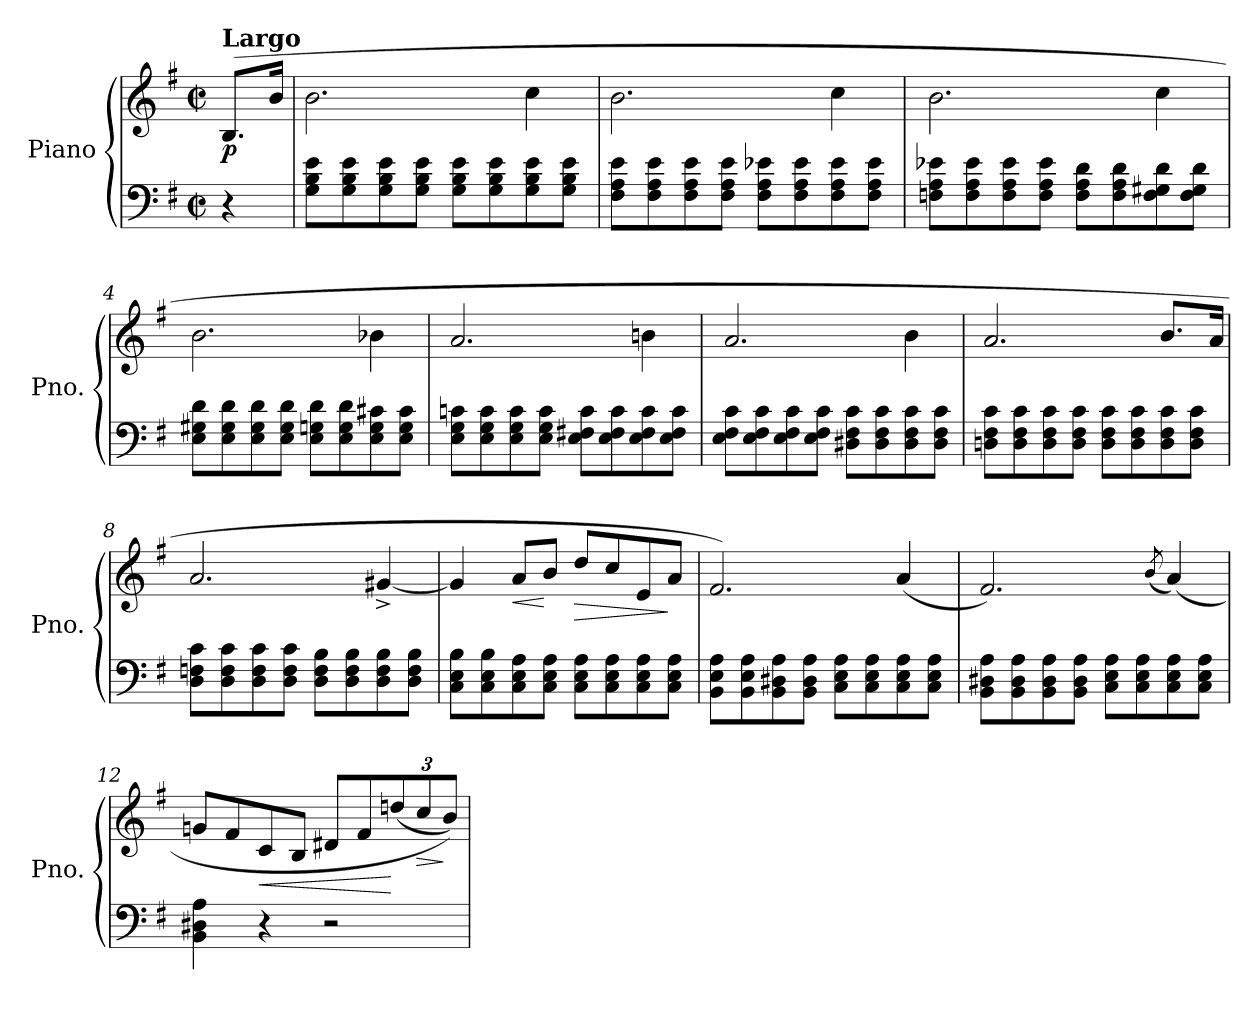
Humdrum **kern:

**kern	**kern	**dynam
*part1	*part1	*part1
*staff2	*staff1	*staff1/2
*I"Piano	*	*
*I'Pno.	*	*
*clefF4	*clefG2	*
*k[f#]	*k[f#]	*
*M4/4	*M4/4	*
*met(c|)	*met(c|)	*
=	=	=
!	!LO:TX:a:B:t=Largo	!
!	!	!LO:DY:b
4r	(8.B/L	p
.	16b/Jk	.
=1	=1	=1
!	!	!LO:DY:b
8G\ 8B\ 8e\L	2.b\	other-dynamics
8G\ 8B\ 8e\	.	.
8G\ 8B\ 8e\	.	.
8G\ 8B\ 8e\J	.	.
8G\ 8B\ 8e\L	.	.
8G\ 8B\ 8e\	.	.
8G\ 8B\ 8e\	4cc\	.
8G\ 8B\ 8e\J	.	.
=2	=2	=2
8F#\ 8A\ 8e\L	2.b\	.
8F#\ 8A\ 8e\	.	.
8F#\ 8A\ 8e\	.	.
8F#\ 8A\ 8e\J	.	.
8F#\ 8A\ 8e-X\L	.	.
8F#\ 8A\ 8e-\	.	.
8F#\ 8A\ 8e-\	4cc\	.
8F#\ 8A\ 8e-\J	.	.
=3	=3	=3
8Fn\ 8A\ 8e-X\L	2.b\	.
8F\ 8A\ 8e-\	.	.
8F\ 8A\ 8e-\	.	.
8F\ 8A\ 8e-\J	.	.
8F\ 8A\ 8d\L	.	.
8F\ 8A\ 8d\	.	.
8F\ 8G#X\ 8d\	4cc\	.
8F\ 8G#\ 8d\J	.	.
!!LO:LB:g=z
=4	=4	=4
8E\ 8G#X\ 8d\L	2.b\	.
8E\ 8G#\ 8d\	.	.
8E\ 8G#\ 8d\	.	.
8E\ 8G#\ 8d\J	.	.
8E\ 8Gn\ 8d\L	.	.
8E\ 8G\ 8d\	.	.
8E\ 8G\ 8c#X\	4b-X\	.
8E\ 8G\ 8c#\J	.	.
=5	=5	=5
8E\ 8G\ 8cn\L	2.a/	.
8E\ 8G\ 8c\	.	.
8E\ 8G\ 8c\	.	.
8E\ 8G\ 8c\J	.	.
8E\ 8F#X\ 8c\L	.	.
8E\ 8F#\ 8c\	.	.
8E\ 8F#\ 8c\	4bn\	.
8E\ 8F#\ 8c\J	.	.
=6	=6	=6
8E\ 8F#\ 8c\L	2.a/	.
8E\ 8F#\ 8c\	.	.
8E\ 8F#\ 8c\	.	.
8E\ 8F#\ 8c\J	.	.
8D#X\ 8F#\ 8c\L	.	.
8D#\ 8F#\ 8c\	.	.
8D#\ 8F#\ 8c\	4b\	.
8D#\ 8F#\ 8c\J	.	.
!!LO:LB:g=z
=7	=7	=7
8Dn\ 8F#\ 8c\L	2.a/	.
8D\ 8F#\ 8c\	.	.
8D\ 8F#\ 8c\	.	.
8D\ 8F#\ 8c\J	.	.
8D\ 8F#\ 8c\L	.	.
8D\ 8F#\ 8c\	.	.
8D\ 8F#\ 8c\	8.b/L	.
8D\ 8F#\ 8c\J	.	.
.	16a/Jk	.
=8	=8	=8
8D\ 8Fn\ 8c\L	2.a/	.
8D\ 8F\ 8c\	.	.
8D\ 8F\ 8c\	.	.
8D\ 8F\ 8c\J	.	.
8D\ 8F\ 8B\L	.	.
8D\ 8F\ 8B\	.	.
8D\ 8F\ 8B\	[4g#X^/	.
8D\ 8F\ 8B\J	.	.
=9	=9	=9
8C\ 8E\ 8B\L	4g#/]	.
8C\ 8E\ 8B\	.	.
!	!	!LO:HP:b
8C\ 8E\ 8A\	8a/L	<
8C\ 8E\ 8A\J	8b/J	[
!	!	!LO:HP:b
8C\ 8E\ 8A\L	8dd/L	>
8C\ 8E\ 8A\	8cc/	.
8C\ 8E\ 8A\	8e/	.
8C\ 8E\ 8A\J	8a/J	]
=10	=10	=10
8BB\ 8E\ 8A\L	2.f#/)	.
8BB\ 8E\ 8A\	.	.
8BB\ 8D#X\ 8A\	.	.
8BB\ 8D#\ 8A\J	.	.
8C\ 8E\ 8A\L	.	.
8C\ 8E\ 8A\	.	.
8C\ 8E\ 8A\	(4a/	.
8C\ 8E\ 8A\J	.	.
!!LO:LB:g=z
=11	=11	=11
8BB\ 8D#X\ 8A\L	2.f#/)	.
8BB\ 8D#\ 8A\	.	.
8BB\ 8D#\ 8A\	.	.
8BB\ 8D#\ 8A\J	.	.
8C\ 8E\ 8A\L	.	.
8C\ 8E\ 8A\	.	.
.	(8qb/	.
8C\ 8E\ 8A\	(4a/)	.
8C\ 8E\ 8A\J	.	.
=12	=12	=12
4BB\ 4D#X\ 4A\	8gn/L	.
.	8f#/	.
!	!	!LO:HP:b
4r	8c/	<
.	8B/J	.
2r	8d#X/L	.
.	8f#/	.
*	*Xbrackettup	*
.	(12ddn/	[
!	!	!LO:HP:b
.	12cc/	>
.	12b/J))	]
=	=	=
*-	*-	*-
